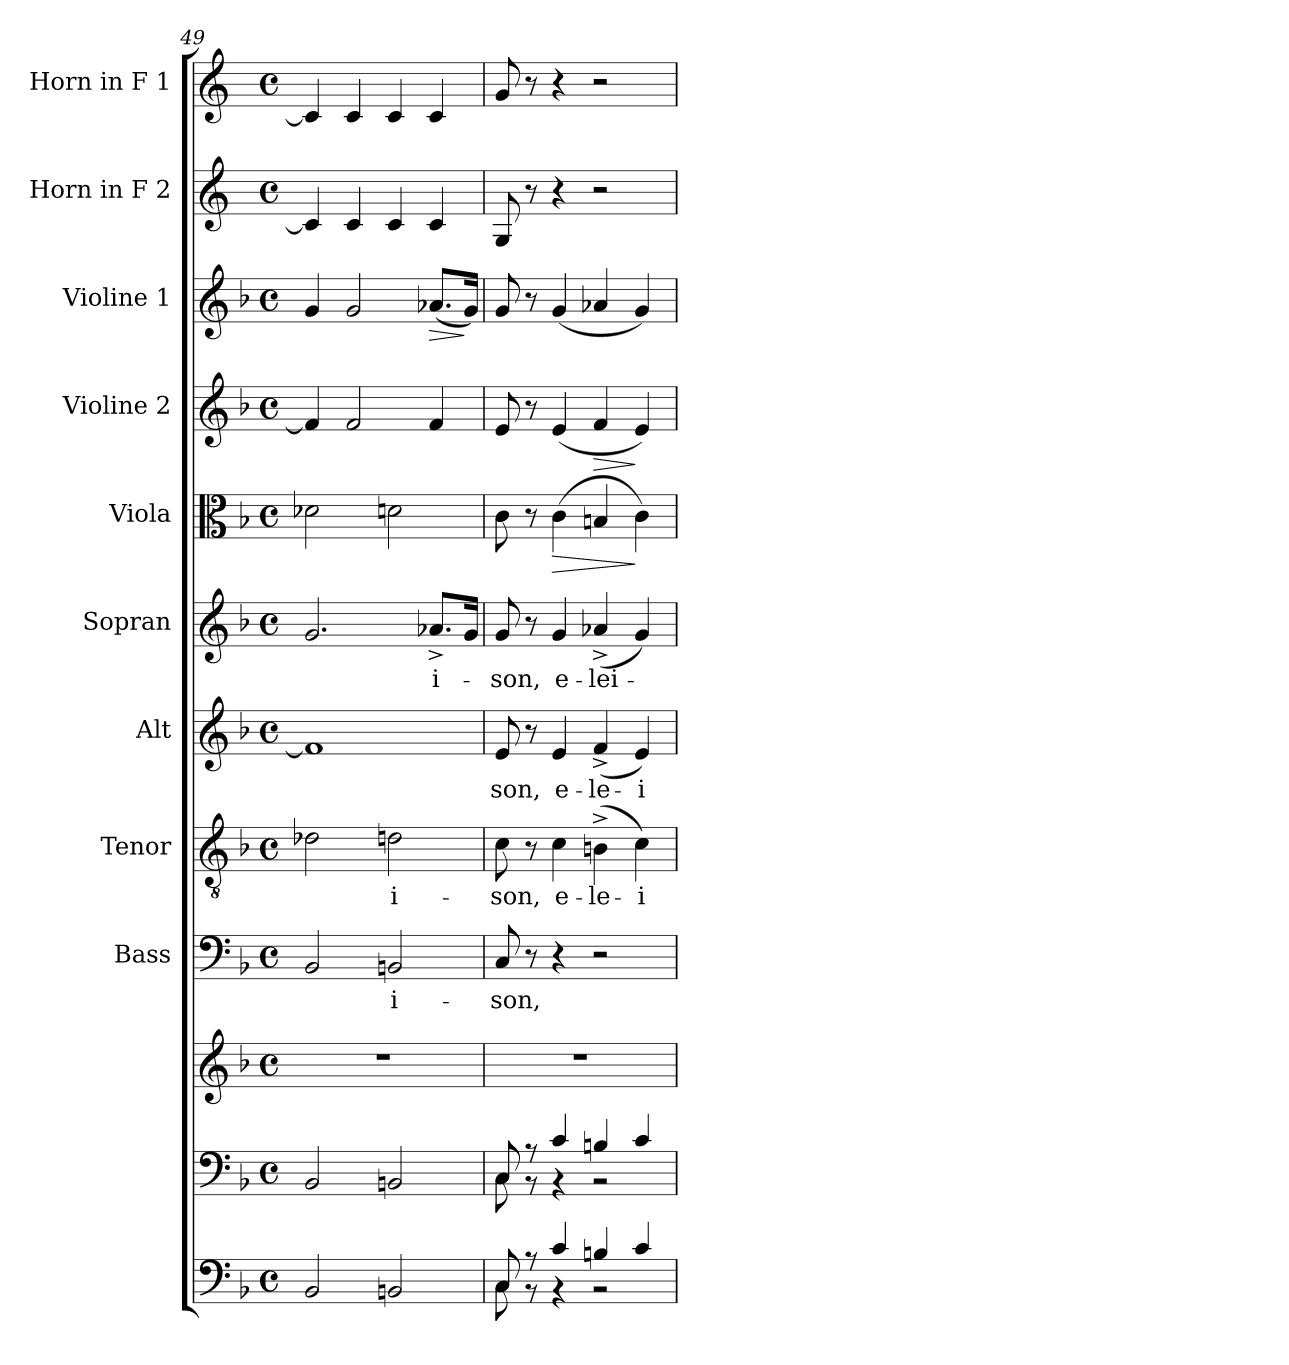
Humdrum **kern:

**kern	**kern	**kern	**kern	**text	**kern	**text	**kern	**text	**kern	**text	**kern	**dynam	**kern	**dynam	**kern	**dynam	**kern	**kern
*part11	*part10	*part10	*part9	*part9	*part8	*part8	*part7	*part7	*part6	*part6	*part5	*part5	*part4	*part4	*part3	*part3	*part2	*part1
*staff12	*staff11	*staff10	*staff9	*staff9	*staff8	*staff8	*staff7	*staff7	*staff6	*staff6	*staff5	*staff5	*staff4	*staff4	*staff3	*staff3	*staff2	*staff1
*	*	*	*I"Bass	*	*I"Tenor	*	*I"Alt	*	*I"Sopran	*	*I"Viola	*	*I"Violine 2	*	*I"Violine 1	*	*I"Horn in F 2	*I"Horn in F 1
*	*	*	*I'B.	*	*I'T.	*	*I'A.	*	*I'S.	*	*I'Vla.	*	*I'Vl. 2	*	*I'Vl. 1	*	*	*
!!LO:PB:g=z
*clefF4	*clefF4	*clefG2	*clefF4	*	*clefGv2	*	*clefG2	*	*clefG2	*	*clefC3	*	*clefG2	*	*clefG2	*	*clefG2	*clefG2
*ITrd7c12	*	*	*	*	*	*	*	*	*	*	*	*	*	*	*	*	*ITrd4c7	*ITrd4c7
*k[b-]	*k[b-]	*k[b-]	*k[b-]	*	*k[b-]	*	*k[b-]	*	*k[b-]	*	*k[b-]	*	*k[b-]	*	*k[b-]	*	*k[b-]	*k[b-]
*F:	*F:	*F:	*F:	*	*F:	*	*F:	*	*F:	*	*F:	*	*F:	*	*F:	*	*F:	*F:
*M4/4	*M4/4	*M4/4	*M4/4	*	*M4/4	*	*M4/4	*	*M4/4	*	*M4/4	*	*M4/4	*	*M4/4	*	*M4/4	*M4/4
*met(c)	*met(c)	*met(c)	*met(c)	*	*met(c)	*	*met(c)	*	*met(c)	*	*met(c)	*	*met(c)	*	*met(c)	*	*met(c)	*met(c)
=49	=49	=49	=49	=49	=49	=49	=49	=49	=49	=49	=49	=49	=49	=49	=49	=49	=49	=49
2BBB-/	2BB-/	1r	2BB-/	.	2d-X\	.	1f]	.	2.g/	.	2d-X\	.	4f/]	.	4g/	.	4F/]	4F/]
.	.	.	.	.	.	.	.	.	.	.	.	.	2f/	.	2g/	.	4F/	4F/
!	!	!	!	!LO:LY:b	!	!LO:LY:b	!	!	!	!	!	!	!	!	!	!	!	!
2BBBn/	2BBn/	.	2BBn/	-i-	2dn\	-i-	.	.	.	.	2dn\	.	.	.	.	.	4F/	4F/
!	!	!	!	!	!	!	!	!	!	!LO:LY:b	!	!	!	!	!	!LO:HP:b	!	!
.	.	.	.	.	.	.	.	.	8.a-X^</L	-i-	.	.	4f/	.	(<8.a-X/L	>	4F/	4F/
.	.	.	.	.	.	.	.	.	16g/Jk	.	.	.	.	.	16g/Jk)	]	.	.
=50	=50	=50	=50	=50	=50	=50	=50	=50	=50	=50	=50	=50	=50	=50	=50	=50	=50	=50
*^	*^	*	*	*	*	*	*	*	*	*	*	*	*	*	*	*	*	*
!	!	!	!	!	!	!LO:LY:b	!	!LO:LY:b	!	!LO:LY:b	!	!LO:LY:b	!	!	!	!	!	!	!	!
8CC/	8CC\	8C/	8C\	1r	8C/	-son,	8c\	-son,	8e/	-son,	8g/	-son,	8c\	.	8e/	.	8g/	.	8C/	8c/
8r	8r	8r	8r	.	8r	.	8r	.	8r	.	8r	.	8r	.	8r	.	8r	.	8r	8r
!	!	!	!	!	!	!	!	!LO:LY:b	!	!LO:LY:b	!	!LO:LY:b	!	!LO:HP:b	!	!	!	!	!	!
4C/	4rBB	4c/	4rBB	.	4r	.	4c\	e-	4e/	e-	4g/	e-	(>4c\	>	(<4e/	.	(<4g/	.	4r	4r
!	!	!	!	!	!	!	!	!LO:LY:b	!	!LO:LY:b	!	!LO:LY:b	!	!	!	!LO:HP:b	!	!	!	!
4BBn/	2rBB	4Bn/	2rBB	.	2r	.	(>4Bn^>\	-le-	(<4f^>/	-le-	(<4a-X^>/	-lei-	4Bn/	.	4f/	>	4a-X/	.	2r	2r
!	!	!	!	!	!	!	!	!LO:LY:b	!	!LO:LY:b	!	!	!	!	!	!	!	!	!	!
4C/	.	4c/	.	.	.	.	4c\)	-i-	4e/)	-i-	4g/)	.	4c\)	]	4e/)	]	4g/)	.	.	.
*v	*v	*	*	*	*	*	*	*	*	*	*	*	*	*	*	*	*	*	*	*
*	*v	*v	*	*	*	*	*	*	*	*	*	*	*	*	*	*	*	*	*
=	=	=	=	=	=	=	=	=	=	=	=	=	=	=	=	=	=	=
*-	*-	*-	*-	*-	*-	*-	*-	*-	*-	*-	*-	*-	*-	*-	*-	*-	*-	*-
